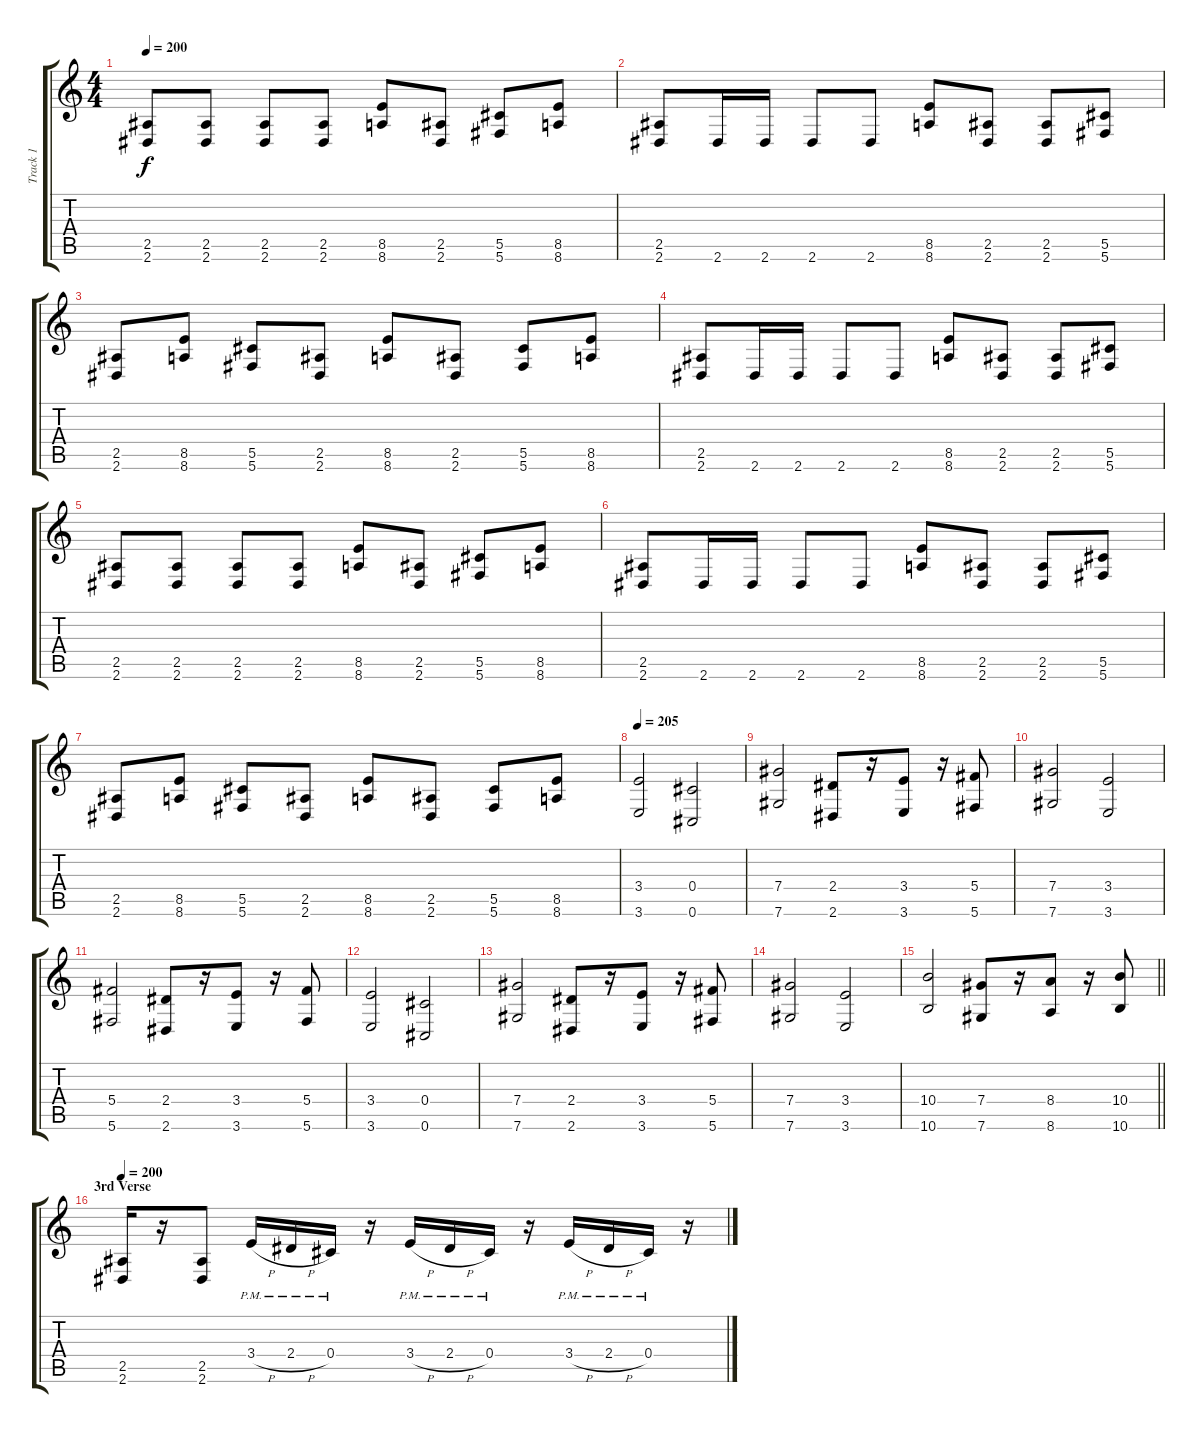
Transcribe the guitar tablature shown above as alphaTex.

\track ("Track 1" "Track 1") {instrument distortionguitar}
\staff {score tabs}
\tuning (Eb4 Bb3 Gb3 Db3 Ab2 Db2) {hide}
\ts (4 4)
\tempo 200
\clef g2
\ks c
(2.5 2.6).8{dy f} (2.5 2.6).8 (2.5 2.6).8 (2.5 2.6).8 (8.5 8.6).8 (2.5 2.6).8 (5.5 5.6).8 (8.5 8.6).8 |
(2.5 2.6).8 2.6.16 2.6.16 2.6.8 2.6.8 (8.5 8.6).8 (2.5 2.6).8 (2.5 2.6).8 (5.5 5.6).8 |
(2.5 2.6).8 (8.5 8.6).8 (5.5 5.6).8 (2.5 2.6).8 (8.5 8.6).8 (2.5 2.6).8 (5.5 5.6).8 (8.5 8.6).8 |
(2.5 2.6).8 2.6.16 2.6.16 2.6.8 2.6.8 (8.5 8.6).8 (2.5 2.6).8 (2.5 2.6).8 (5.5 5.6).8 |
(2.5 2.6).8 (2.5 2.6).8 (2.5 2.6).8 (2.5 2.6).8 (8.5 8.6).8 (2.5 2.6).8 (5.5 5.6).8 (8.5 8.6).8 |
(2.5 2.6).8 2.6.16 2.6.16 2.6.8 2.6.8 (8.5 8.6).8 (2.5 2.6).8 (2.5 2.6).8 (5.5 5.6).8 |
(2.5 2.6).8 (8.5 8.6).8 (5.5 5.6).8 (2.5 2.6).8 (8.5 8.6).8 (2.5 2.6).8 (5.5 5.6).8 (8.5 8.6).8 |
\tempo 205
(3.4 3.6).2 (0.4 0.6).2 |
(7.4 7.6).2 (2.4 2.6).8 r.16 (3.4 3.6).8 r.16 (5.4 5.6).8 |
(7.4 7.6).2 (3.4 3.6).2 |
(5.4 5.6).2 (2.4 2.6).8 r.16 (3.4 3.6).8 r.16 (5.4 5.6).8 |
(3.4 3.6).2 (0.4 0.6).2 |
(7.4 7.6).2 (2.4 2.6).8 r.16 (3.4 3.6).8 r.16 (5.4 5.6).8 |
(7.4 7.6).2 (3.4 3.6).2 |
\barLineRight lightlight
(10.4 10.6).2 (7.4 7.6).8 r.16 (8.4 8.6).8 r.16 (10.4 10.6).8 |
\section ("" "3rd Verse")
\tempo 200
(2.5 2.6).16 r.16 (2.5 2.6).8 3.4{h pm}.16 2.4{h pm}.16 0.4{pm}.16 r.16 3.4{h pm}.16 2.4{h pm}.16 0.4{pm}.16 r.16 3.4{h pm}.16 2.4{h pm}.16 0.4{pm}.16 r.16
